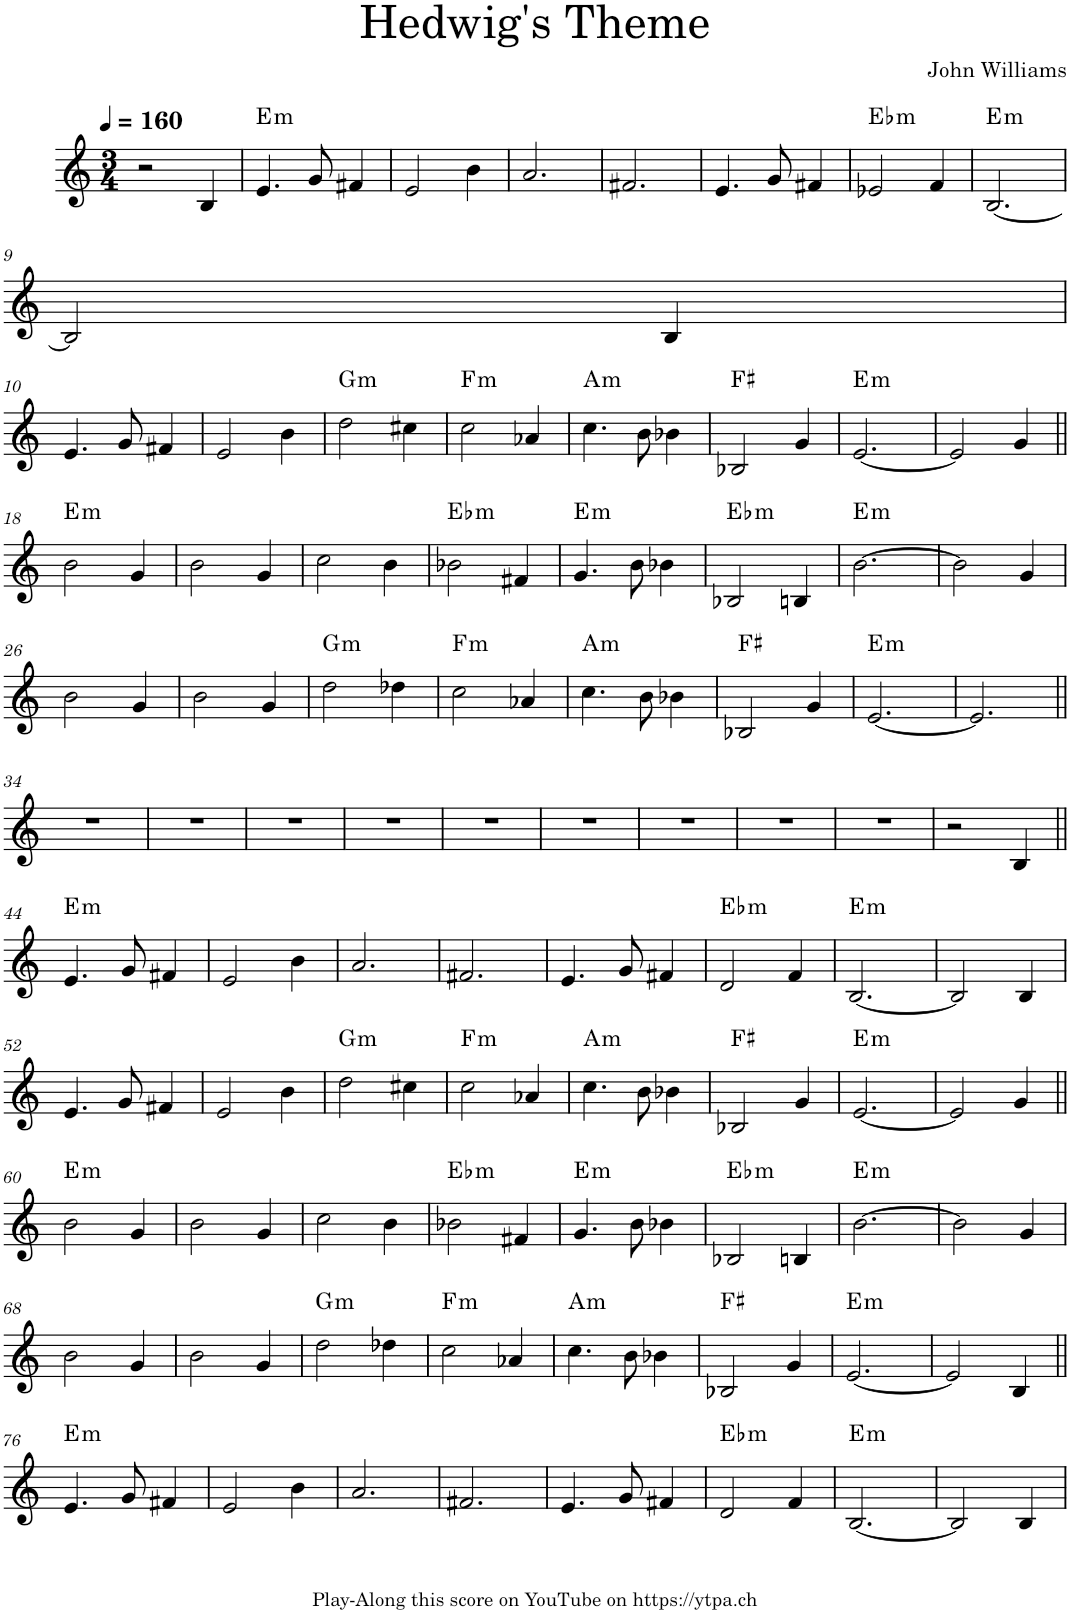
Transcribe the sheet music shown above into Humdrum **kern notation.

**kern	**harte
*part1	*part1
*staff1	*
*I"Piano	*
*I'Pno.	*
*clefG2	*
*k[]	*
*M3/4	*
*MM160	*
=1	=1
2r	.
4B/	.
=2	=2
!	!LO:H:kt=m
4.e/	E:min
8g/	.
4f#X/	.
=3	=3
2e/	.
4b\	.
=4	=4
2.a/	.
=5	=5
2.f#X/	.
=6	=6
4.e/	.
8g/	.
4f#X/	.
=7	=7
!	!LO:H:kt=m
2e-X/	Eb:min
4f/	.
=8	=8
!	!LO:H:kt=m
[2.B/	E:min
!!LO:LB:g=z
=9	=9
2B/]	.
4B/	.
!!LO:LB:g=z
=10	=10
4.e/	.
8g/	.
4f#X/	.
=11	=11
2e/	.
4b\	.
=12	=12
!	!LO:H:kt=m
2dd\	G:min
4cc#X\	.
=13	=13
!	!LO:H:kt=m
2cc\	F:min
4a-X/	.
=14	=14
!	!LO:H:kt=m
4.cc\	A:min
8b\	.
4b-X\	.
=15	=15
2B-X/	F#:maj
4g/	.
=16	=16
!	!LO:H:kt=m
[2.e/	E:min
=17	=17
2e/]	.
4g/	.
!!LO:LB:g=z
=18||	=18||
!	!LO:H:kt=m
2b\	E:min
4g/	.
=19	=19
2b\	.
4g/	.
=20	=20
2cc\	.
4b\	.
=21	=21
!	!LO:H:kt=m
2b-X\	Eb:min
4f#X/	.
=22	=22
!	!LO:H:kt=m
4.g/	E:min
8b\	.
4b-X\	.
=23	=23
!	!LO:H:kt=m
2B-X/	Eb:min
4Bn/	.
=24	=24
!	!LO:H:kt=m
[2.b\	E:min
=25	=25
2b\]	.
4g/	.
!!LO:LB:g=z
=26	=26
2b\	.
4g/	.
=27	=27
2b\	.
4g/	.
=28	=28
!	!LO:H:kt=m
2dd\	G:min
4dd-X\	.
=29	=29
!	!LO:H:kt=m
2cc\	F:min
4a-X/	.
=30	=30
!	!LO:H:kt=m
4.cc\	A:min
8b\	.
4b-X\	.
=31	=31
2B-X/	F#:maj
4g/	.
=32	=32
!	!LO:H:kt=m
[2.e/	E:min
=33	=33
2.e/]	.
!!LO:LB:g=z
=34||	=34||
2.r	.
=35	=35
2.r	.
=36	=36
2.r	.
=37	=37
2.r	.
=38	=38
2.r	.
=39	=39
2.r	.
=40	=40
2.r	.
=41	=41
2.r	.
=42	=42
2.r	.
=43	=43
2r	.
4B/	.
!!LO:LB:g=z
=44||	=44||
!	!LO:H:kt=m
4.e/	E:min
8g/	.
4f#X/	.
=45	=45
2e/	.
4b\	.
=46	=46
2.a/	.
=47	=47
2.f#X/	.
=48	=48
4.e/	.
8g/	.
4f#X/	.
=49	=49
!	!LO:H:kt=m
2d/	Eb:min
4f/	.
=50	=50
!	!LO:H:kt=m
[2.B/	E:min
=51	=51
2B/]	.
4B/	.
!!LO:LB:g=z
=52	=52
4.e/	.
8g/	.
4f#X/	.
=53	=53
2e/	.
4b\	.
=54	=54
!	!LO:H:kt=m
2dd\	G:min
4cc#X\	.
=55	=55
!	!LO:H:kt=m
2cc\	F:min
4a-X/	.
=56	=56
!	!LO:H:kt=m
4.cc\	A:min
8b\	.
4b-X\	.
=57	=57
2B-X/	F#:maj
4g/	.
=58	=58
!	!LO:H:kt=m
[2.e/	E:min
=59	=59
2e/]	.
4g/	.
!!LO:LB:g=z
=60||	=60||
!	!LO:H:kt=m
2b\	E:min
4g/	.
=61	=61
2b\	.
4g/	.
=62	=62
2cc\	.
4b\	.
=63	=63
!	!LO:H:kt=m
2b-X\	Eb:min
4f#X/	.
=64	=64
!	!LO:H:kt=m
4.g/	E:min
8b\	.
4b-X\	.
=65	=65
!	!LO:H:kt=m
2B-X/	Eb:min
4Bn/	.
=66	=66
!	!LO:H:kt=m
[2.b\	E:min
=67	=67
2b\]	.
4g/	.
!!LO:LB:g=z
=68	=68
2b\	.
4g/	.
=69	=69
2b\	.
4g/	.
=70	=70
!	!LO:H:kt=m
2dd\	G:min
4dd-X\	.
=71	=71
!	!LO:H:kt=m
2cc\	F:min
4a-X/	.
=72	=72
!	!LO:H:kt=m
4.cc\	A:min
8b\	.
4b-X\	.
=73	=73
2B-X/	F#:maj
4g/	.
=74	=74
!	!LO:H:kt=m
[2.e/	E:min
=75	=75
2e/]	.
4B/	.
!!LO:LB:g=z
=76||	=76||
!	!LO:H:kt=m
4.e/	E:min
8g/	.
4f#X/	.
=77	=77
2e/	.
4b\	.
=78	=78
2.a/	.
=79	=79
2.f#X/	.
=80	=80
4.e/	.
8g/	.
4f#X/	.
=81	=81
!	!LO:H:kt=m
2d/	Eb:min
4f/	.
=82	=82
!	!LO:H:kt=m
[2.B/	E:min
=83	=83
2B/]	.
4B/	.
=	=
*-	*-
